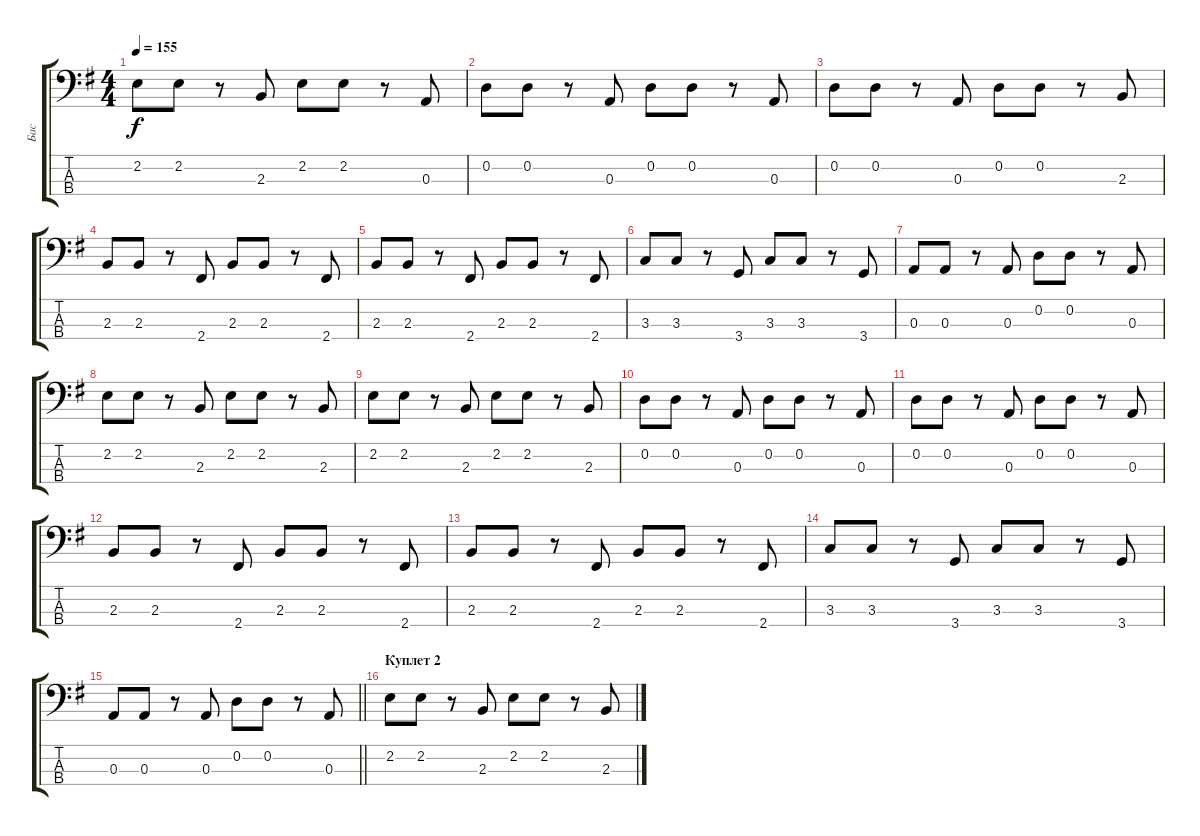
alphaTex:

\track ("Бас" "Бас") {instrument electricbasspick}
\staff {score tabs}
\tuning (G2 D2 A1 E1) {hide}
\ts (4 4)
\tempo 155
\clef f4
\ks eminor
2.2.8{dy f} 2.2.8 r.8 2.3.8 2.2.8 2.2.8 r.8 0.3.8 |
0.2.8 0.2.8 r.8 0.3.8 0.2.8 0.2.8 r.8 0.3.8 |
0.2.8 0.2.8 r.8 0.3.8 0.2.8 0.2.8 r.8 2.3.8 |
2.3.8 2.3.8 r.8 2.4.8 2.3.8 2.3.8 r.8 2.4.8 |
2.3.8 2.3.8 r.8 2.4.8 2.3.8 2.3.8 r.8 2.4.8 |
3.3.8 3.3.8 r.8 3.4.8 3.3.8 3.3.8 r.8 3.4.8 |
0.3.8 0.3.8 r.8 0.3.8 0.2.8 0.2.8 r.8 0.3.8 |
2.2.8 2.2.8 r.8 2.3.8 2.2.8 2.2.8 r.8 2.3.8 |
2.2.8 2.2.8 r.8 2.3.8 2.2.8 2.2.8 r.8 2.3.8 |
0.2.8 0.2.8 r.8 0.3.8 0.2.8 0.2.8 r.8 0.3.8 |
0.2.8 0.2.8 r.8 0.3.8 0.2.8 0.2.8 r.8 0.3.8 |
2.3.8 2.3.8 r.8 2.4.8 2.3.8 2.3.8 r.8 2.4.8 |
2.3.8 2.3.8 r.8 2.4.8 2.3.8 2.3.8 r.8 2.4.8 |
3.3.8 3.3.8 r.8 3.4.8 3.3.8 3.3.8 r.8 3.4.8 |
\barLineRight lightlight
0.3.8 0.3.8 r.8 0.3.8 0.2.8 0.2.8 r.8 0.3.8 |
\section ("" "Куплет 2")
2.2.8 2.2.8 r.8 2.3.8 2.2.8 2.2.8 r.8 2.3.8
